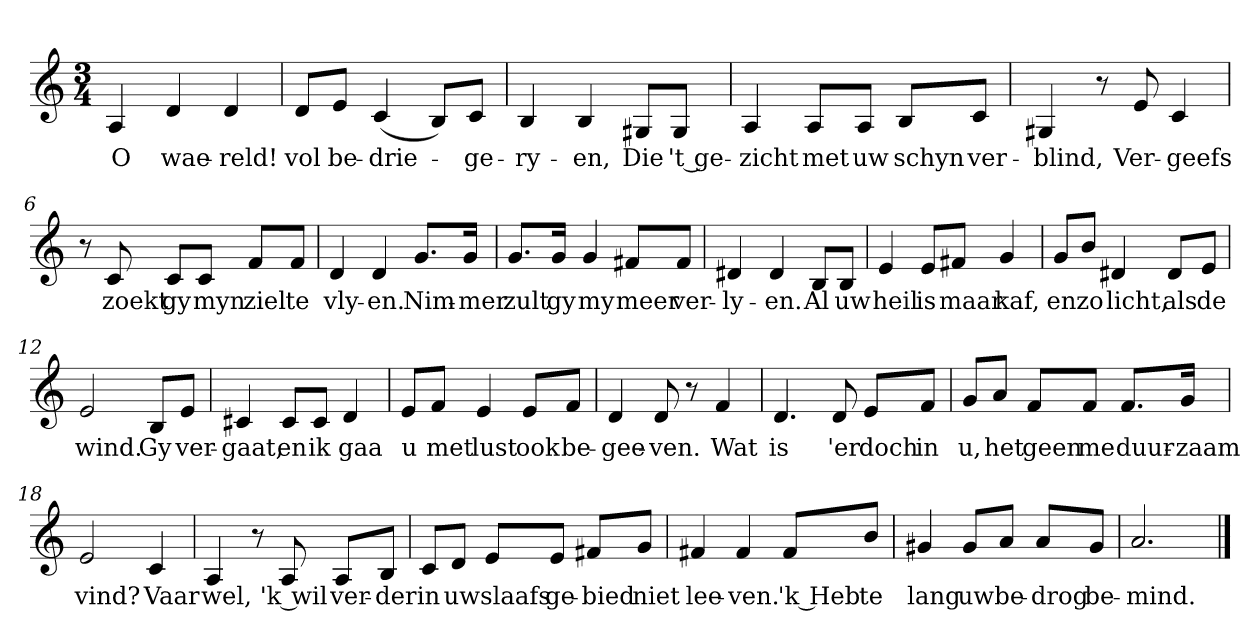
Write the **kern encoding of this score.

**kern	**text
*part1	*part1
*staff1	*staff1
*clefG2	*
*k[]	*
*a:	*
*M3/4	*
*MM120	*
=1	=1
4A	O
4d	wae-
4d	-reld!
=2	=2
8d/L	vol
8e/J	be-
(4c	-drie-
8B/L)	.
8c/J	-ge-
=3	=3
4B	-ry-
4B	-en,
8G#X/L	Die
8G#/J	't ge-
=4	=4
4A	-zicht
8A/L	met
8A/J	uw
8B/L	schyn
8c/J	ver-
=5	=5
4G#X	-blind,
8r	.
8e	Ver-
4c	-geefs
=6	=6
8r	.
8c	zoekt
8c/L	gy
8c/J	myn
8f/L	ziel
8f/J	te
=7	=7
4d	vly-
4d	-en.
8.g/L	Nim-
16g/Jk	-mer
=8	=8
8.g/L	zult
16g/Jk	gy
4g	my
8f#X/L	meer
8f#/J	ver-
=9	=9
4d#X	-ly-
4d#	-en.
8B/L	Al
8B/J	uw
=10	=10
4e	heil
8e/L	is
8f#X/J	maar
4g	kaf,
=11	=11
8g/L	en
8b/J	zo
4d#X	licht,
8d#/L	als
8e/J	de
=12	=12
2e	wind.
8B/L	Gy
8e/J	ver-
=13	=13
4c#X	-gaat,
8c#/L	en
8c#/J	ik
4d	gaa
=14	=14
8e/L	u
8f/J	met
4e	lust
8e/L	ook
8f/J	be-
=15	=15
4d	-gee-
8d	-ven.
8r	.
4f	Wat
=16	=16
4.d	is
8d	'er
8e/L	doch
8f/J	in
=17	=17
8g/L	u,
8a/J	het
8f/L	geen
8f/J	me
8.f/L	duur-
16g/Jk	-zaam
=18	=18
2e	vind?
4c	Vaar
=19	=19
4A	wel,
8r	.
8A	'k wil
8A/L	ver-
8B/J	-der
=20	=20
8c/L	in
8d/J	uw
8e/L	slaafs
8e/J	ge-
8f#X/L	-bied
8g/J	niet
=21	=21
4f#X	lee-
4f#	-ven.
8f#/L	'k Heb
8b/J	te
=22	=22
4g#X	lang
8g#/L	uw
8a/J	be-
8a/L	-drog
8g#/J	be-
=23	=23
2.a	-mind.
==	==
*-	*-
